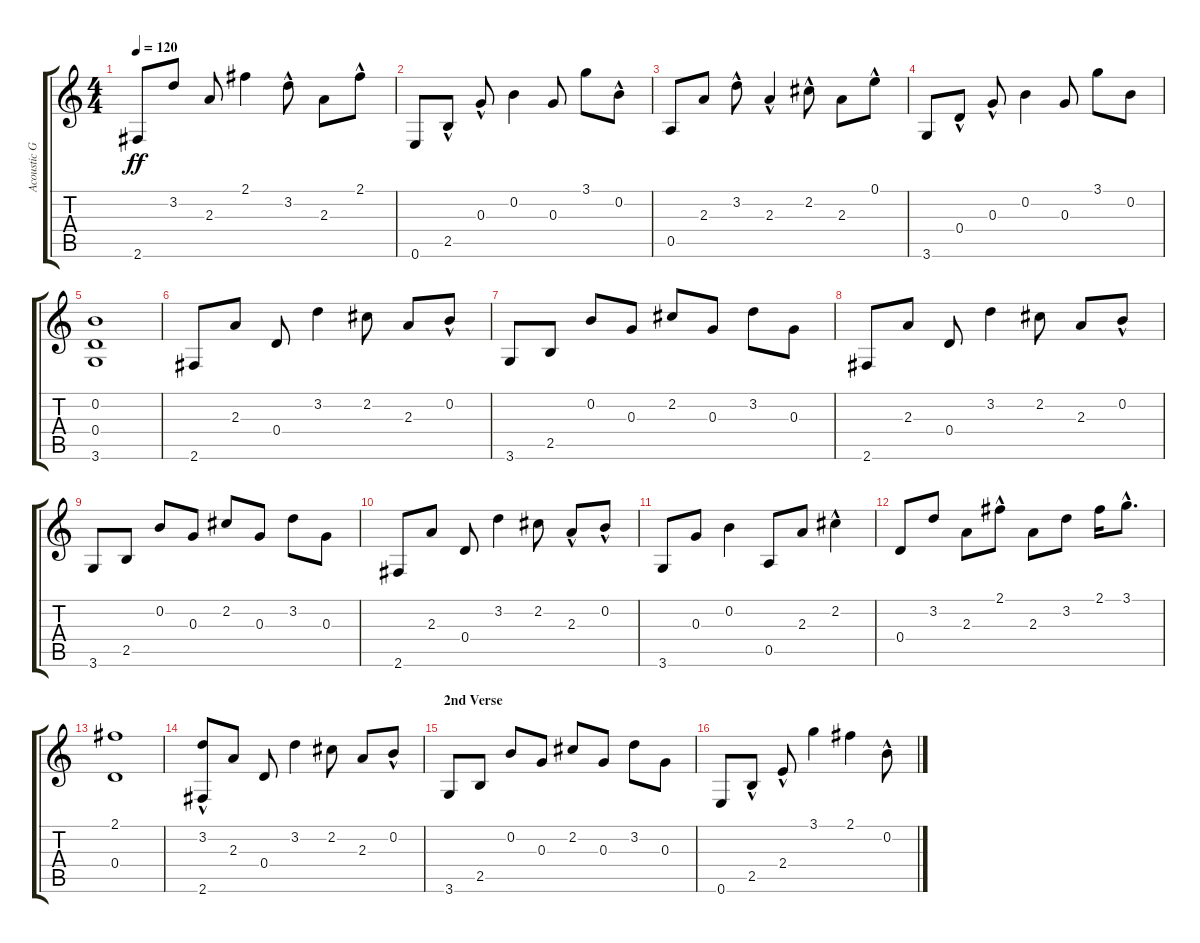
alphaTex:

\track ("Acoustic Guitar" "Acoustic G") {instrument acousticguitarsteel}
\staff {score tabs}
\tuning (E4 B3 G3 D3 A2 E2) {hide}
\ts (4 4)
\tempo 120
\clef g2
\ks c
2.6.8{dy ff} 3.2.8 2.3.8 2.1.4 3.2{hac}.8 2.3.8 2.1{hac}.8 |
0.6.8 2.5{hac}.8 0.3{hac}.8 0.2.4 0.3.8 3.1.8 0.2{hac}.8 |
0.5.8 2.3.8 3.2{hac}.8 2.3{hac}.4 2.2{hac}.8 2.3.8 0.1{hac}.8 |
3.6.8 0.4{hac}.8 0.3{hac}.8 0.2.4 0.3.8 3.1.8 0.2.8 |
(0.2 0.4 3.6).1 |
2.6.8 2.3.8 0.4.8 3.2.4 2.2.8 2.3.8 0.2{hac}.8 |
3.6.8 2.5.8 0.2.8 0.3.8 2.2.8 0.3.8 3.2.8 0.3.8 |
2.6.8 2.3.8 0.4.8 3.2.4 2.2.8 2.3.8 0.2{hac}.8 |
3.6.8 2.5.8 0.2.8 0.3.8 2.2.8 0.3.8 3.2.8 0.3.8 |
2.6.8 2.3.8 0.4.8 3.2.4 2.2.8 2.3{hac}.8 0.2{hac}.8 |
3.6.8 0.3.8 0.2.4 0.5.8 2.3.8 2.2{hac}.4 |
0.4.8 3.2.8 2.3.8 2.1{hac}.8 2.3.8 3.2.8 2.1.16 3.1{hac}.8{d} |
(2.1 0.4).1 |
(3.2{hac} 2.6).8 2.3.8 0.4.8 3.2.4 2.2.8 2.3.8 0.2{hac}.8 |
\section ("" "2nd Verse")
3.6.8 2.5.8 0.2.8 0.3.8 2.2.8 0.3.8 3.2.8 0.3.8 |
0.6.8 2.5{hac}.8 2.4{hac}.8 3.1.4 2.1.4 0.2{hac}.8
